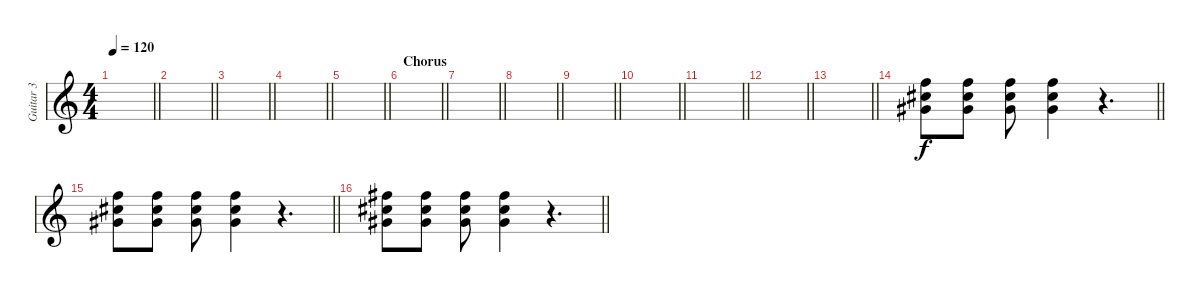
\track ("Guitar 3" "Guitar 3") {instrument electricguitarclean}
\staff {score}
\tuning (E4 B3 G3 D3 A2 E2) {hide}
\ts (4 4)
\tempo 120
\clef g2
\barLineRight lightlight
\ks c
|
\barLineRight lightlight
|
\barLineRight lightlight
|
\barLineRight lightlight
|
\barLineRight lightlight
|
\section ("" "Chorus")
\barLineRight lightlight
|
\barLineRight lightlight
|
\barLineRight lightlight
|
\barLineRight lightlight
|
\barLineRight lightlight
|
\barLineRight lightlight
|
\barLineRight lightlight
|
\barLineRight lightlight
|
\barLineRight lightlight
(6.2 6.3 6.4).8{volume 10} (6.2 6.3 6.4).8 (6.2 6.3 6.4).8 (6.2 6.3 6.4).4 r.4{d} |
\barLineRight lightlight
(6.2 6.3 6.4).8 (6.2 6.3 6.4).8 (6.2 6.3 6.4).8 (6.2 6.3 6.4).4 r.4{d} |
\barLineRight lightlight
(7.2 6.3 6.4).8 (7.2 6.3 6.4).8 (7.2 6.3 6.4).8 (7.2 6.3 6.4).4 r.4{d}
